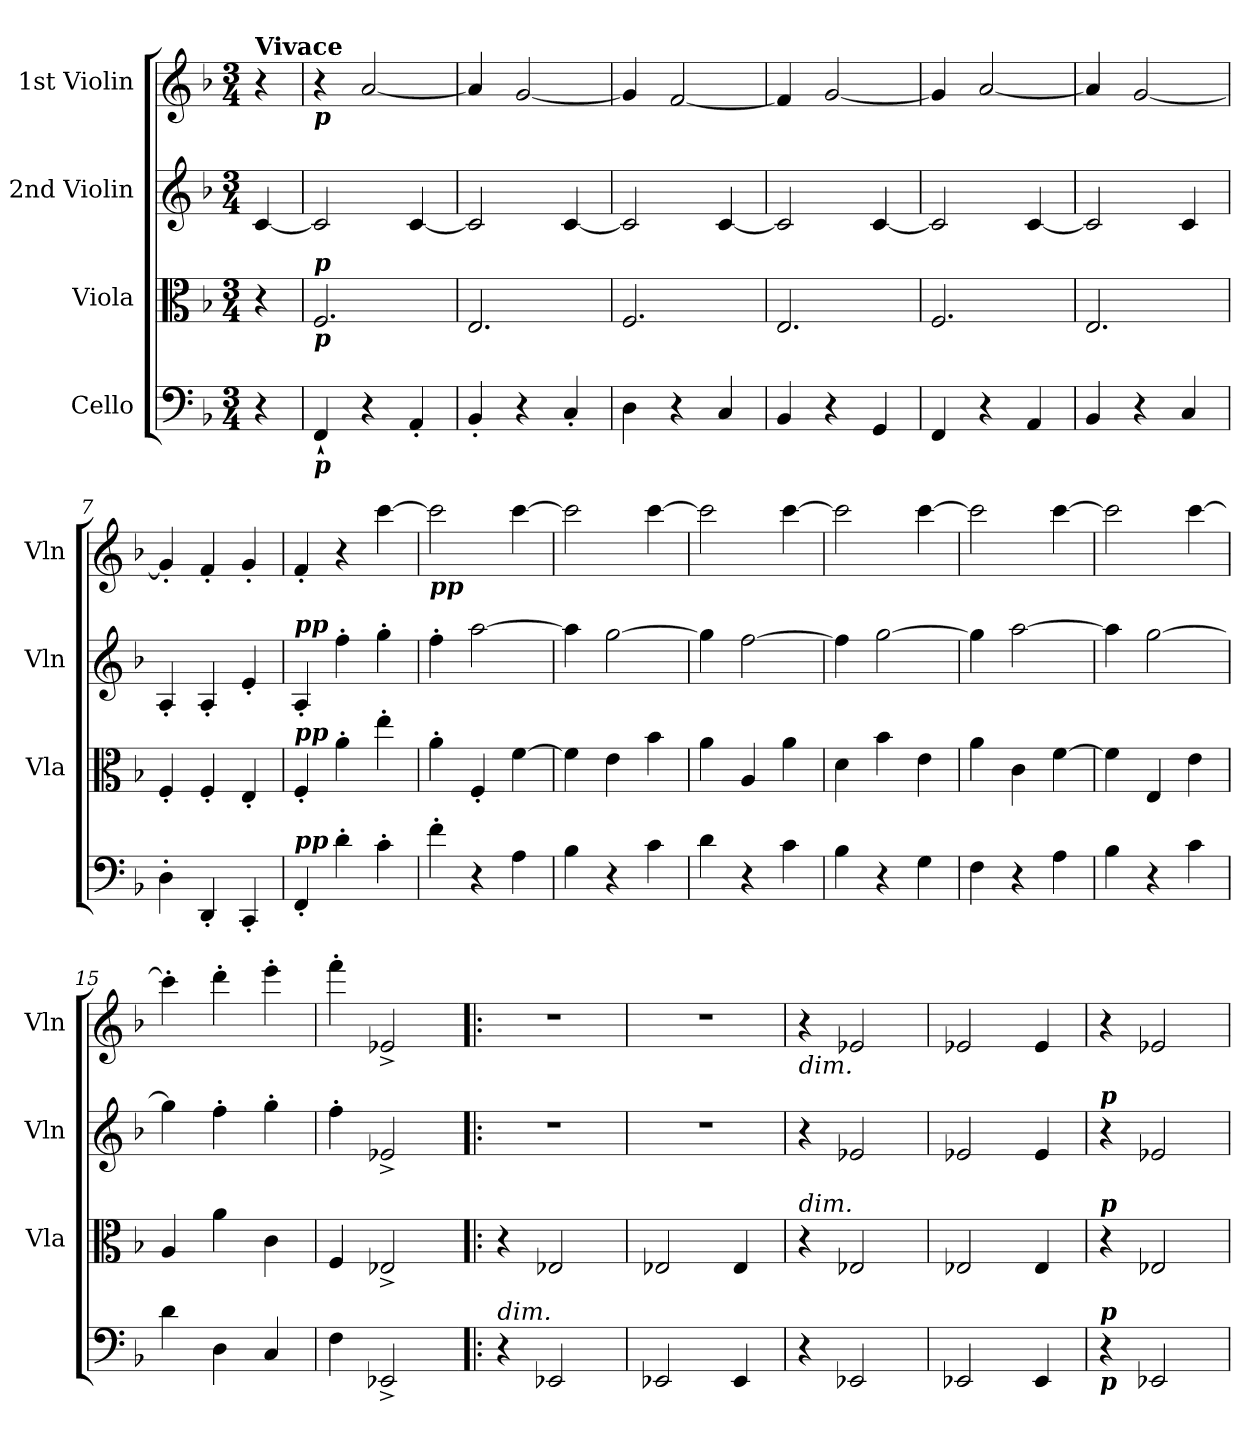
**kern	**kern	**kern	**kern
*part4	*part3	*part2	*part1
*staff4	*staff3	*staff2	*staff1
*I"Cello	*I"Viola	*I"2nd Violin	*I"1st Violin
*	*I'Vla	*I'Vln	*I'Vln
*clefF4	*clefC3	*clefG2	*clefG2
*k[b-]	*k[b-]	*k[b-]	*k[b-]
*F:	*F:	*F:	*F:
*M3/4	*M3/4	*M3/4	*M3/4
=	=	=	=
!	!	!	!LO:TX:a:B:t=Vivace
4r	4r	[4c/	4r
=1	=1	=1	=1
!	!	!	!LO:TX:b:Bi:t=p
!	!LO:TX:a:Bi:t=p	!	!
!	!LO:TX:b:Bi:t=p	!	!
!LO:TX:b:Bi:t=p	!	!	!
4FF''/	2.F/	2c/]	4r
4r	.	.	[2a/
4AA'/	.	[4c/	.
=2	=2	=2	=2
4BB-'/	2.E/	2c/]	4a/]
4r	.	.	[2g/
4C'/	.	[4c/	.
=3	=3	=3	=3
4D\	2.F/	2c/]	4g/]
4r	.	.	[2f/
4C/	.	[4c/	.
=4	=4	=4	=4
4BB-/	2.E/	2c/]	4f/]
4r	.	.	[2g/
4GG/	.	[4c/	.
=5	=5	=5	=5
4FF/	2.F/	2c/]	4g/]
4r	.	.	[2a/
4AA/	.	[4c/	.
!!LO:LB:g=z
=6	=6	=6	=6
4BB-/	2.E/	2c/]	4a/]
4r	.	.	[2g/
4C/	.	4c/	.
=7	=7	=7	=7
4D'\	4F'/	4A'/	4g'/]
4DD'/	4F'/	4A'/	4f'/
4CC'/	4E'/	4e'/	4g'/
=8	=8	=8	=8
!	!	!LO:TX:a:Bi:t=pp	!
!	!LO:TX:a:Bi:t=pp	!	!
!LO:TX:a:Bi:t=pp	!	!	!
4FF'/	4F'/	4A'/	4f'/
4d'\	4a'\	4ff'\	4r
4c'\	4ee'\	4gg'\	[4ccc\
=9	=9	=9	=9
!	!	!	!LO:TX:b:Bi:t=pp
4f'\	4a'\	4ff'\	2ccc\]
4r	4F'/	[2aa\	.
4A\	[4f\	.	[4ccc\
=10	=10	=10	=10
4B-\	4f\]	4aa\]	2ccc\]
4r	4e\	[2gg\	.
4c\	4b-\	.	[4ccc\
=11	=11	=11	=11
4d\	4a\	4gg\]	2ccc\]
4r	4A/	[2ff\	.
4c\	4a\	.	[4ccc\
!!LO:LB:g=z
=12	=12	=12	=12
4B-\	4d\	4ff\]	2ccc\]
4r	4b-\	[2gg\	.
4G\	4e\	.	[4ccc\
=13	=13	=13	=13
4F\	4a\	4gg\]	2ccc\]
4r	4c\	[2aa\	.
4A\	[4f\	.	[4ccc\
=14	=14	=14	=14
4B-\	4f\]	4aa\]	2ccc\]
4r	4E/	[2gg\	.
4c\	4e\	.	[4ccc\
=15	=15	=15	=15
4d\	4A/	4gg\]	4ccc'\]
4D\	4a\	4ff'\	4ddd'\
4C/	4c\	4gg'\	4eee'\
=16	=16	=16	=16
4F\	4F/	4ff'\	4fff'\
2EE-X^/	2E-X^/	2e-X^/	2e-X^/
=17!|:	=17!|:	=17!|:	=17!|:
!LO:TX:a:i:t=dim.	!	!	!
4r	4r	2.r	2.r
2EE-X/	2E-X/	.	.
!!LO:PB:g=z
=18	=18	=18	=18
2EE-X/	2E-X/	2.r	2.r
4EE-/	4E-/	.	.
=19	=19	=19	=19
!	!	!	!LO:TX:b:i:t=dim.
!	!LO:TX:a:i:t=dim.	!	!
4r	4r	4r	4r
2EE-X/	2E-X/	2e-X/	2e-X/
=20	=20	=20	=20
2EE-X/	2E-X/	2e-X/	2e-X/
4EE-/	4E-/	4e-/	4e-/
=21	=21	=21	=21
!	!	!LO:TX:a:Bi:t=p	!
!	!LO:TX:a:Bi:t=p	!	!
!LO:TX:a:Bi:t=p	!	!	!
!LO:TX:b:Bi:t=p	!	!	!
4r	4r	4r	4r
2EE-X/	2E-X/	2e-X/	2e-X/
=	=	=	=
*-	*-	*-	*-
